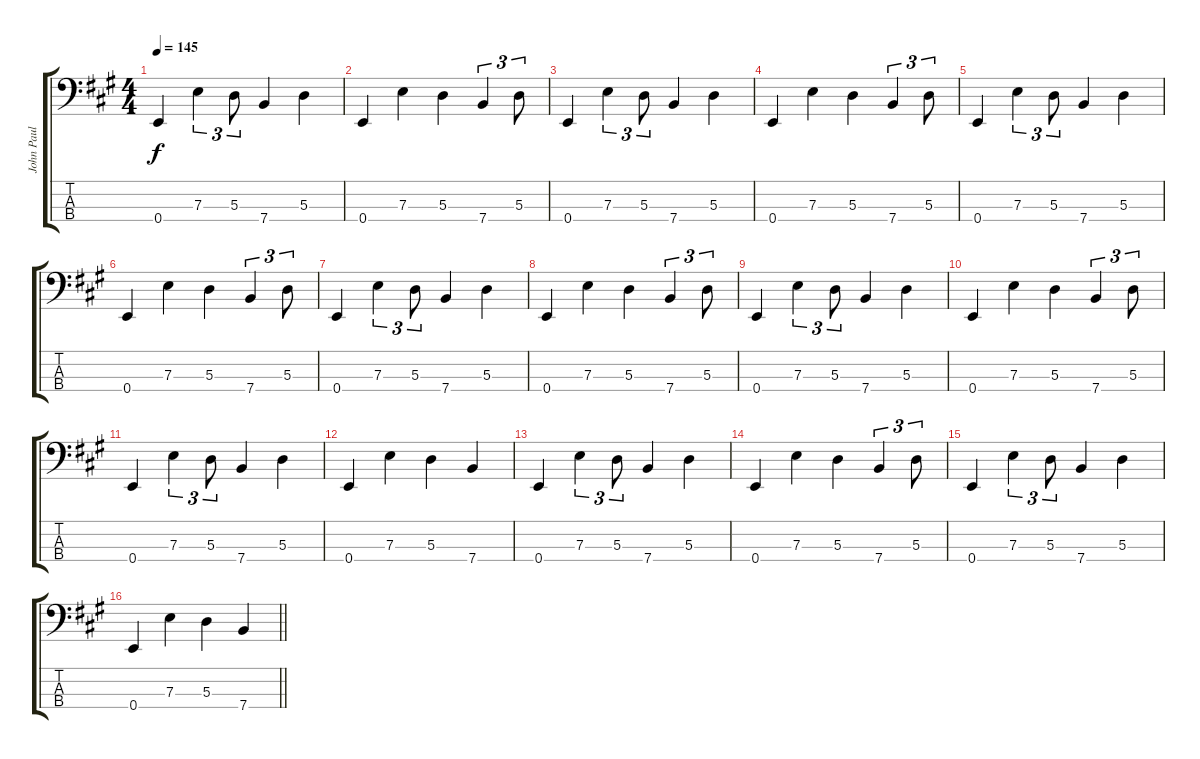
\track ("John Paul Jones - Bass Guitar" "John Paul ") {instrument electricbassfinger}
\staff {score tabs}
\tuning (G2 D2 A1 E1) {hide}
\ts (4 4)
\tempo 145
\clef f4
\ks a
0.4.4{dy f} 7.3.4{tu (3 2)} 5.3.8{tu (3 2)} 7.4.4 5.3.4 |
0.4.4 7.3.4 5.3.4 7.4.4{tu (3 2)} 5.3.8{tu (3 2)} |
0.4.4 7.3.4{tu (3 2)} 5.3.8{tu (3 2)} 7.4.4 5.3.4 |
0.4.4 7.3.4 5.3.4 7.4.4{tu (3 2)} 5.3.8{tu (3 2)} |
0.4.4 7.3.4{tu (3 2)} 5.3.8{tu (3 2)} 7.4.4 5.3.4 |
0.4.4 7.3.4 5.3.4 7.4.4{tu (3 2)} 5.3.8{tu (3 2)} |
0.4.4 7.3.4{tu (3 2)} 5.3.8{tu (3 2)} 7.4.4 5.3.4 |
0.4.4 7.3.4 5.3.4 7.4.4{tu (3 2)} 5.3.8{tu (3 2)} |
0.4.4 7.3.4{tu (3 2)} 5.3.8{tu (3 2)} 7.4.4 5.3.4 |
0.4.4 7.3.4 5.3.4 7.4.4{tu (3 2)} 5.3.8{tu (3 2)} |
0.4.4 7.3.4{tu (3 2)} 5.3.8{tu (3 2)} 7.4.4 5.3.4 |
0.4.4 7.3.4 5.3.4 7.4.4 |
0.4.4 7.3.4{tu (3 2)} 5.3.8{tu (3 2)} 7.4.4 5.3.4 |
0.4.4 7.3.4 5.3.4 7.4.4{tu (3 2)} 5.3.8{tu (3 2)} |
0.4.4 7.3.4{tu (3 2)} 5.3.8{tu (3 2)} 7.4.4 5.3.4 |
\barLineRight lightlight
0.4.4 7.3.4 5.3.4 7.4.4
